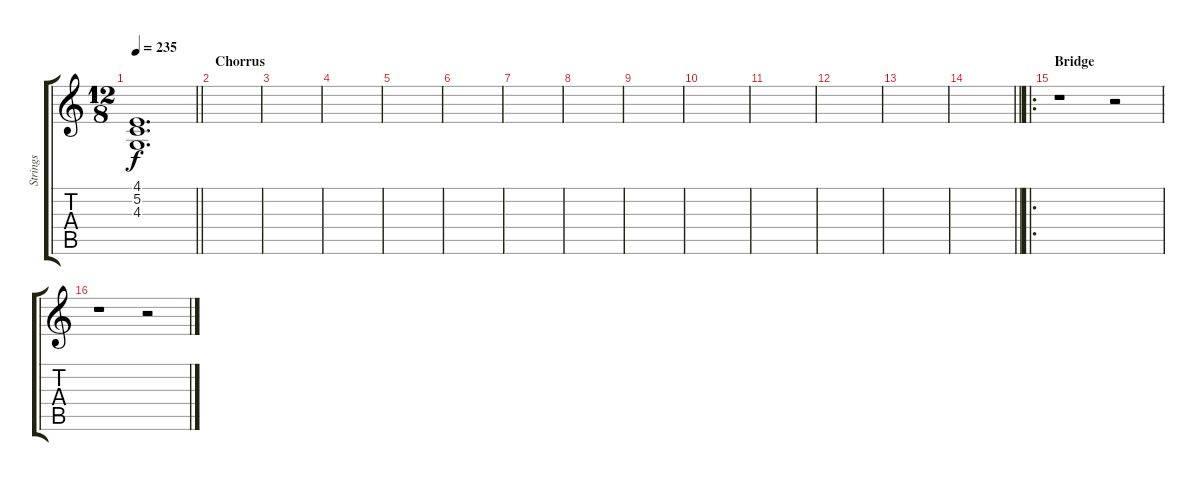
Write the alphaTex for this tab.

\track ("Strings" "Strings") {instrument stringensemble1}
\staff {score tabs}
\tuning (C4 G3 Eb3 Bb2 F2 C2) {hide}
\ts (12 8)
\tempo 235
\clef g2
\barLineRight lightlight
\ks c
(4.1 5.2 4.3).1{d dy f} |
\section ("" "Chorrus")
|
|
|
|
|
|
|
|
|
|
|
|
\barLineRight lightlight
|
\ro
\section ("" "Bridge")
r.1 r.2 |
r.1 r.2
